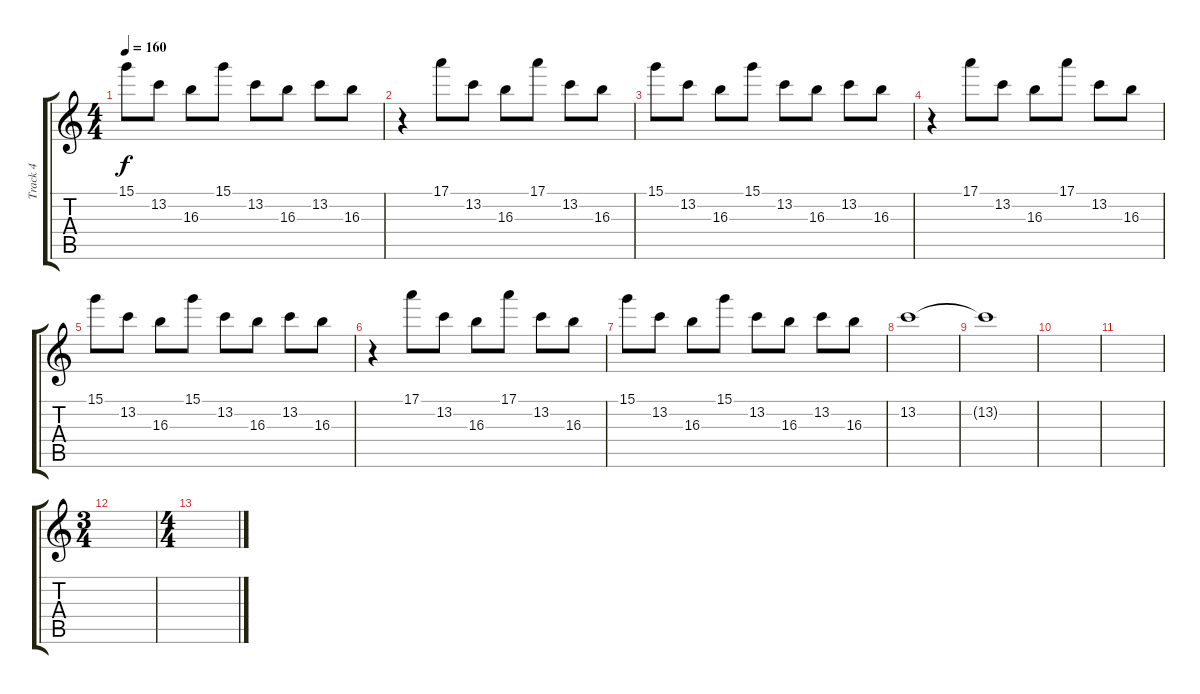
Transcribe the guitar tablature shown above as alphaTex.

\track ("Track 4" "Track 4") {instrument distortionguitar}
\staff {score tabs}
\tuning (E4 B3 G3 D3 A2 E2) {hide}
\ts (4 4)
\tempo 160
\clef g2
\ks c
15.1.8{dy f} 13.2.8 16.3.8 15.1.8 13.2.8 16.3.8 13.2.8 16.3.8 |
r.4 17.1.8 13.2.8 16.3.8 17.1.8 13.2.8 16.3.8 |
15.1.8 13.2.8 16.3.8 15.1.8 13.2.8 16.3.8 13.2.8 16.3.8 |
r.4 17.1.8 13.2.8 16.3.8 17.1.8 13.2.8 16.3.8 |
15.1.8 13.2.8 16.3.8 15.1.8 13.2.8 16.3.8 13.2.8 16.3.8 |
r.4 17.1.8 13.2.8 16.3.8 17.1.8 13.2.8 16.3.8 |
15.1.8 13.2.8 16.3.8 15.1.8 13.2.8 16.3.8 13.2.8 16.3.8 |
13.2.1{volume 0} |
13.2{t}.1 |
|
|
\ts (3 4)
|
\ts (4 4)
